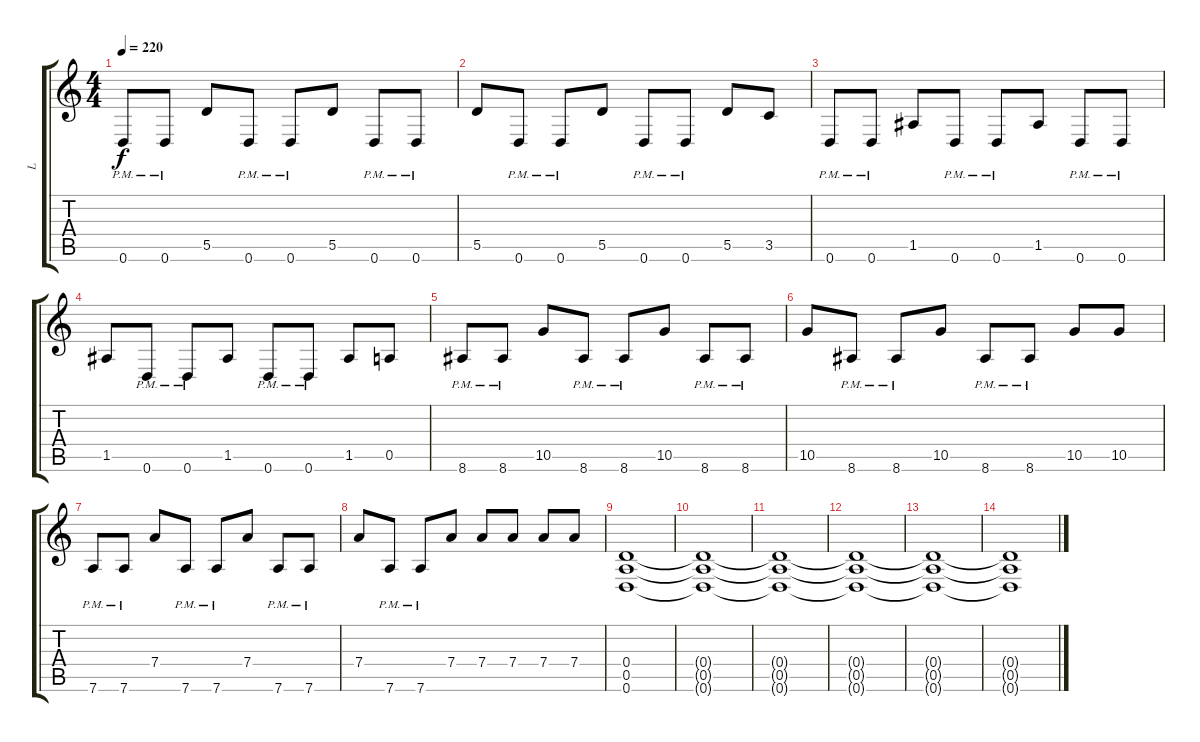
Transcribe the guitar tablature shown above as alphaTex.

\track ("L" "L") {instrument distortionguitar}
\staff {score tabs}
\tuning (E4 B3 G3 D3 A2 D2) {hide}
\ts (4 4)
\tempo 220
\clef g2
\ks c
0.6{pm}.8{dy f} 0.6{pm}.8 5.5.8 0.6{pm}.8 0.6{pm}.8 5.5.8 0.6{pm}.8 0.6{pm}.8 |
5.5.8 0.6{pm}.8 0.6{pm}.8 5.5.8 0.6{pm}.8 0.6{pm}.8 5.5.8 3.5.8 |
0.6{pm}.8 0.6{pm}.8 1.5.8 0.6{pm}.8 0.6{pm}.8 1.5.8 0.6{pm}.8 0.6{pm}.8 |
1.5.8 0.6{pm}.8 0.6{pm}.8 1.5.8 0.6{pm}.8 0.6{pm}.8 1.5.8 0.5.8 |
8.6{pm}.8 8.6{pm}.8 10.5.8 8.6{pm}.8 8.6{pm}.8 10.5.8 8.6{pm}.8 8.6{pm}.8 |
10.5.8 8.6{pm}.8 8.6{pm}.8 10.5.8 8.6{pm}.8 8.6{pm}.8 10.5.8 10.5.8 |
7.6{pm}.8 7.6{pm}.8 7.4.8 7.6{pm}.8 7.6{pm}.8 7.4.8 7.6{pm}.8 7.6{pm}.8 |
7.4.8 7.6{pm}.8 7.6{pm}.8 7.4.8 7.4.8 7.4.8 7.4.8 7.4.8 |
(0.4 0.5 0.6).1 |
(0.4{t} 0.5{t} 0.6{t}).1 |
(0.4{t} 0.5{t} 0.6{t}).1 |
(0.4{t} 0.5{t} 0.6{t}).1 |
(0.4{t} 0.5{t} 0.6{t}).1 |
(0.4{t} 0.5{t} 0.6{t}).1
